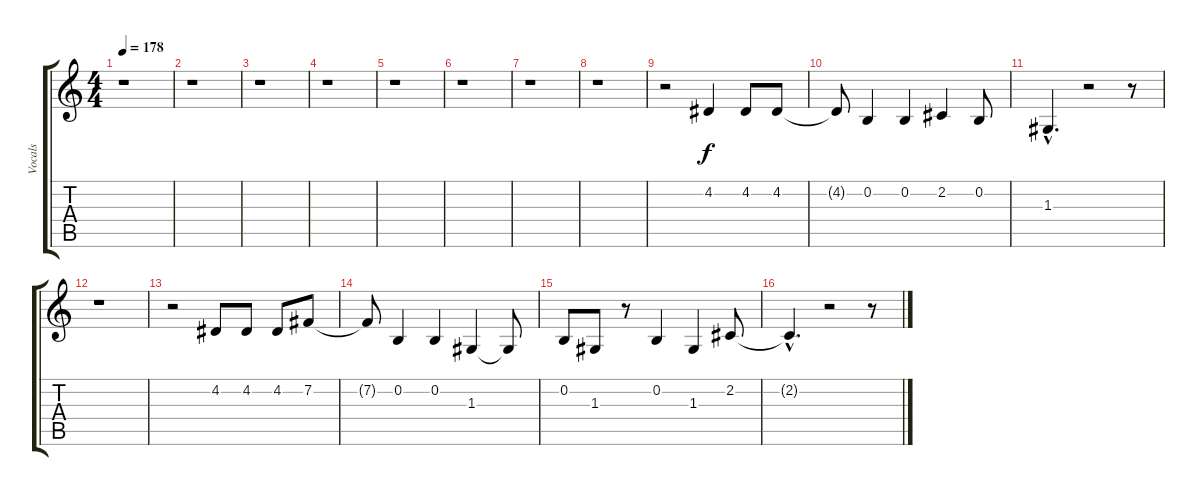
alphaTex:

\track ("Vocals" "Vocals") {instrument lead1square}
\staff {score tabs}
\tuning (E4 B3 G3 D3 A2 E2) {hide}
\ts (4 4)
\tempo 178
\clef g2
\ks c
r.1{dy f} |
r.1 |
r.1 |
r.1 |
r.1 |
r.1 |
r.1 |
r.1 |
r.2 4.2.4 4.2.8 4.2.8 |
4.2{t}.8 0.2.4 0.2.4 2.2.4 0.2.8 |
1.3{hac}.4{d} r.2 r.8 |
r.1 |
r.2 4.2.8 4.2.8 4.2.8 7.2.8 |
7.2{t}.8 0.2.4 0.2.4 1.3.4 1.3{t}.8 |
0.2.8 1.3.8 r.8 0.2.4 1.3.4 2.2.8 |
2.2{hac t}.4{d} r.2 r.8
